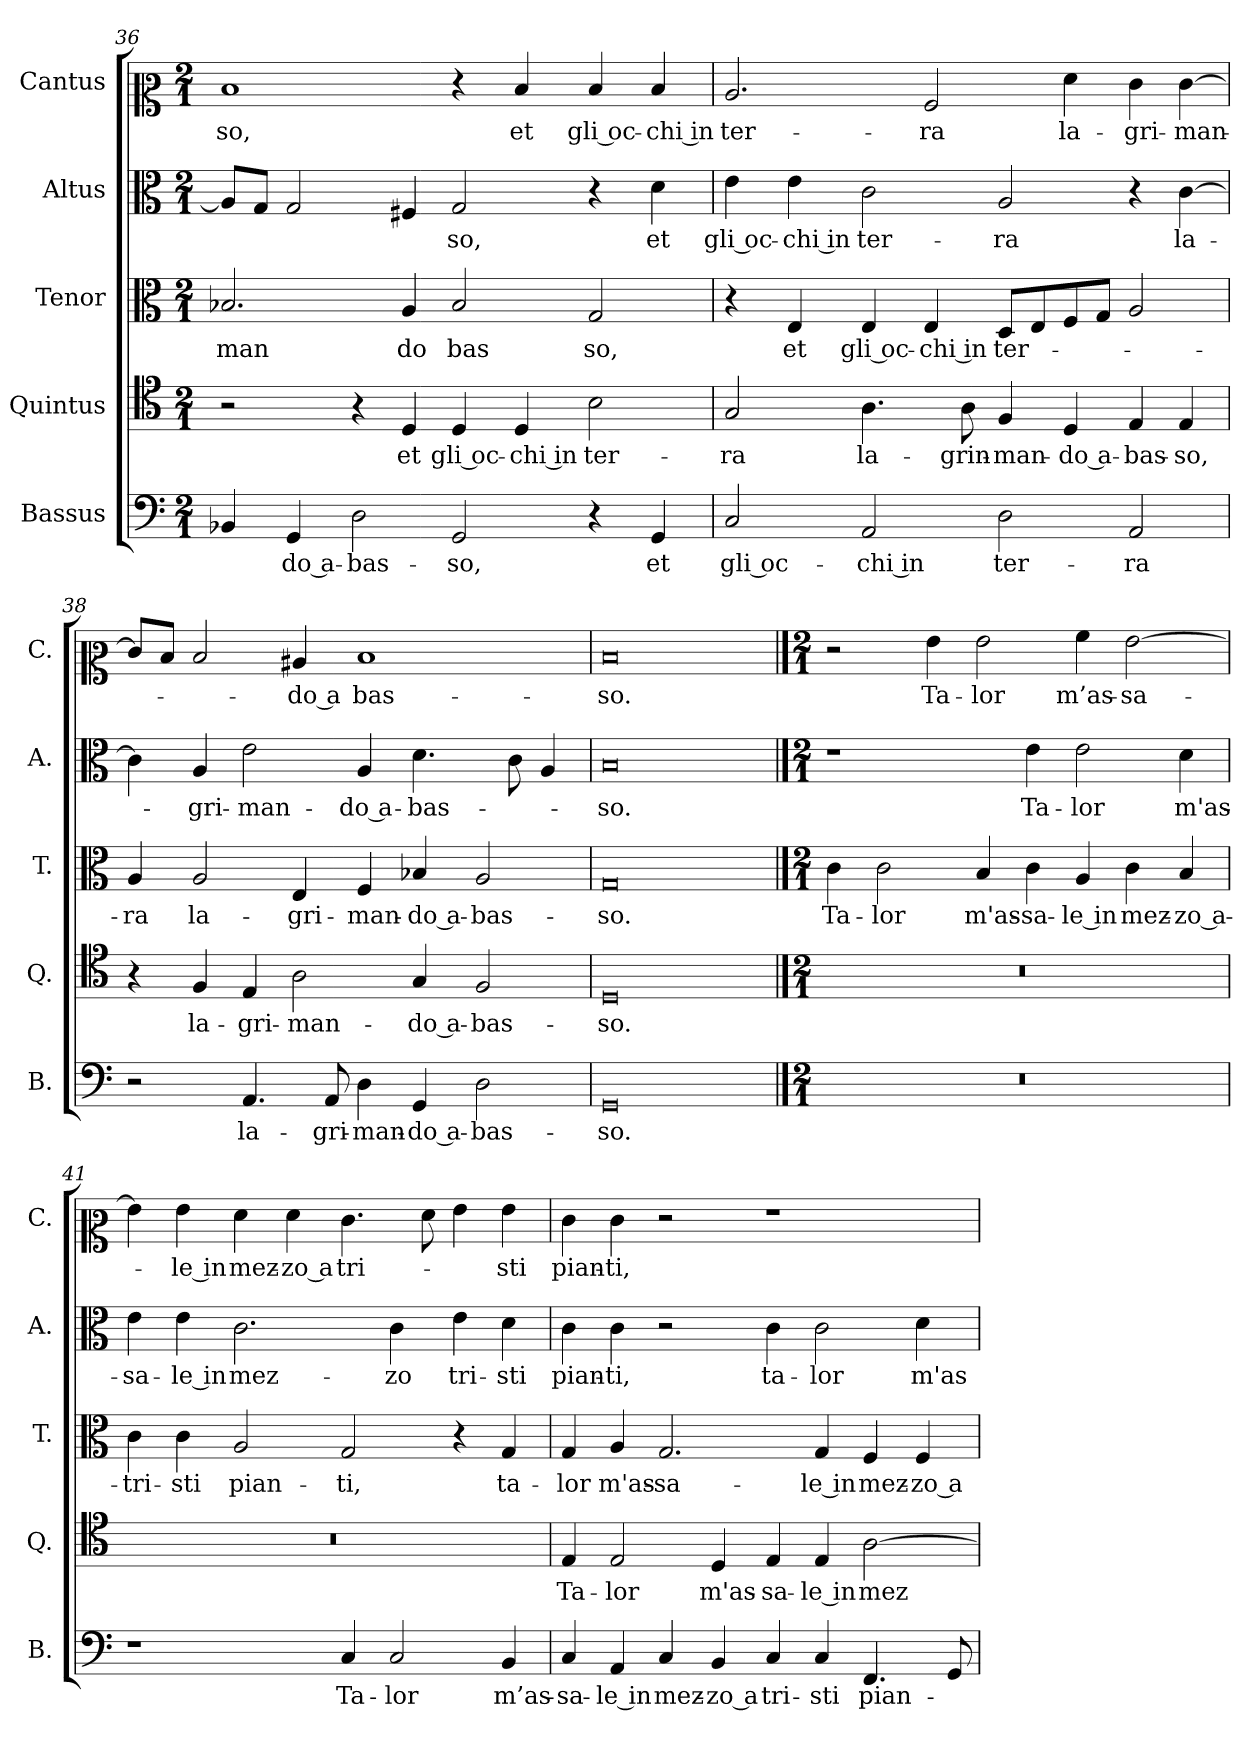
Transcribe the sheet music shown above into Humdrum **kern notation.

**kern	**text	**kern	**text	**kern	**text	**kern	**text	**kern	**text
*part5	*part5	*part4	*part4	*part3	*part3	*part2	*part2	*part1	*part1
*staff5	*staff5	*staff4	*staff4	*staff3	*staff3	*staff2	*staff2	*staff1	*staff1
*I"Bassus	*	*I"Quintus	*	*I"Tenor	*	*I"Altus	*	*I"Cantus	*
*I'B.	*	*I'Q.	*	*I'T.	*	*I'A.	*	*I'C.	*
!!LO:PB:g=z
*clefF4	*	*clefC4	*	*clefC3	*	*clefC3	*	*clefC2	*
*k[]	*	*k[]	*	*k[]	*	*k[]	*	*k[]	*
*M2/1	*	*M2/1	*	*M2/1	*	*M2/1	*	*M2/1	*
=36	=36	=36	=36	=36	=36	=36	=36	=36	=36
4BB-X/	.	2r	.	2.B-X/	-man	8A/L]	.	1d	-so,
.	.	.	.	.	.	8G/J	.	.	.
4GG/	-do a-	.	.	.	.	2G/	.	.	.
2D\	-bas-	4r	.	.	.	.	.	.	.
.	.	4D/	et	4A/	do	4F#X/	.	.	.
2GG/	-so,	4D/	gli oc-	2B-/	bas	2G/	-so,	4r	.
.	.	4D/	-chi in	.	.	.	.	4d/	et
4r	.	2B\	ter-	2G/	so,	4r	.	4d/	gli oc-
4GG/	-et	.	.	.	.	4d\	et	4d/	-chi in
=37	=37	=37	=37	=37	=37	=37	=37	=37	=37
2C/	gli oc-	2G/	-ra	4r	.	4e\	gli oc-	2.c/	ter-
.	.	.	.	4E/	et	4e\	-chi in	.	.
2AA/	-chi in	4.A\	la-	4E/	gli oc-	2c\	ter-	.	.
.	.	.	.	4E/	-chi in	.	.	2A/	-ra
.	.	8A\	-grin-	.	.	.	.	.	.
2D\	ter-	4F/	-man-	8D/L	ter-	2A/	-ra	.	.
.	.	.	.	8E/	.	.	.	.	.
.	.	4D/	-do a-	8F/	.	.	.	4f\	la-
.	.	.	.	8G/J	.	.	.	.	.
2AA/	-ra	4E/	-bas-	2A/	.	4r	.	4e\	-gri-
.	.	4E/	-so,	.	.	[4c\	la-	[4e\	-man-
!!LO:LB:g=z
=38	=38	=38	=38	=38	=38	=38	=38	=38	=38
2r	.	4r	.	4A/	-ra	4c\]	.	8e/L]	.
.	.	.	.	.	.	.	.	8d/J	.
.	.	4F/	la-	2A/	la-	4A/	-gri-	2d/	.
4.AA/	la-	4E/	-gri-	.	.	2e\	-man-	.	.
.	.	2A\	-man-	4E/	-gri-	.	.	4c#X/	-do a
8AA/	-gri-	.	.	.	.	.	.	.	.
4D\	-man-	.	.	4F/	-man-	4A/	-do a-	1d	bas-
4GG/	-do a-	4G/	-do a-	4B-X/	-do a-	4.d\	-bas-	.	.
2D\	-bas-	2F/	-bas-	2A/	-bas-	.	.	.	.
.	.	.	.	.	.	8c\	.	.	.
.	.	.	.	.	.	4A/	.	.	.
=39	=39	=39	=39	=39	=39	=39	=39	=39	=39
0GG	-so.	0D	-so.	0G	-so.	0B	-so.	0d	-so.
==40	==40	==40	==40	==40	==40	==40	==40	==40	==40
*M2/1	*	*M2/1	*	*M2/1	*	*M2/1	*	*M2/1	*
0r	.	0r	.	4c\	Ta-	1r	.	2r	.
.	.	.	.	2c\	-lor	.	.	.	.
.	.	.	.	.	.	.	.	4g\	Ta-
.	.	.	.	4B/	m'as-	.	.	2g\	-lor
.	.	.	.	4c\	-sa-	4e\	Ta-	.	.
.	.	.	.	4A/	-le in	2e\	-lor	4a\	m’as-
.	.	.	.	4c\	mez-	.	.	[2g\	-sa-
.	.	.	.	4B/	-zo a-	4d\	m'as-	.	.
=41	=41	=41	=41	=41	=41	=41	=41	=41	=41
1r	.	0r	.	4c\	-tri-	4e\	-sa-	4g\]	.
.	.	.	.	4c\	-sti	4e\	-le in	4g\	-le in
.	.	.	.	2A/	pian-	2.c\	mez-	4f\	mez-
.	.	.	.	.	.	.	.	4f\	-zo a
4C/	Ta-	.	.	2G/	-ti,	.	.	4.e\	tri-
2C/	-lor	.	.	.	.	4c\	-zo	.	.
.	.	.	.	.	.	.	.	8f\	.
.	.	.	.	4r	.	4e\	tri-	4g\	.
4BB/	m’as-	.	.	4G/	ta-	4d\	-sti	4g\	-sti
!!LO:LB:g=z
=42	=42	=42	=42	=42	=42	=42	=42	=42	=42
4C/	-sa-	4E/	Ta-	4G/	-lor	4c\	pian-	4e\	pian-
4AA/	-le in	2E/	-lor	4A/	m'as-	4c\	-ti,	4e\	-ti,
4C/	mez-	.	.	2.G/	-sa-	2r	.	2r	.
4BB/	-zo a	4D/	m'as-	.	.	.	.	.	.
4C/	tri-	4E/	-sa-	.	.	4c\	ta-	1r	.
4C/	-sti	4E/	-le in	4G/	-le in	2c\	-lor	.	.
4.FF/	pian-	[2A\	mez-	4F/	mez-	.	.	.	.
.	.	.	.	4F/	-zo a	4d\	m'as-	.	.
8GG/	.	.	.	.	.	.	.	.	.
=	=	=	=	=	=	=	=	=	=
*-	*-	*-	*-	*-	*-	*-	*-	*-	*-
